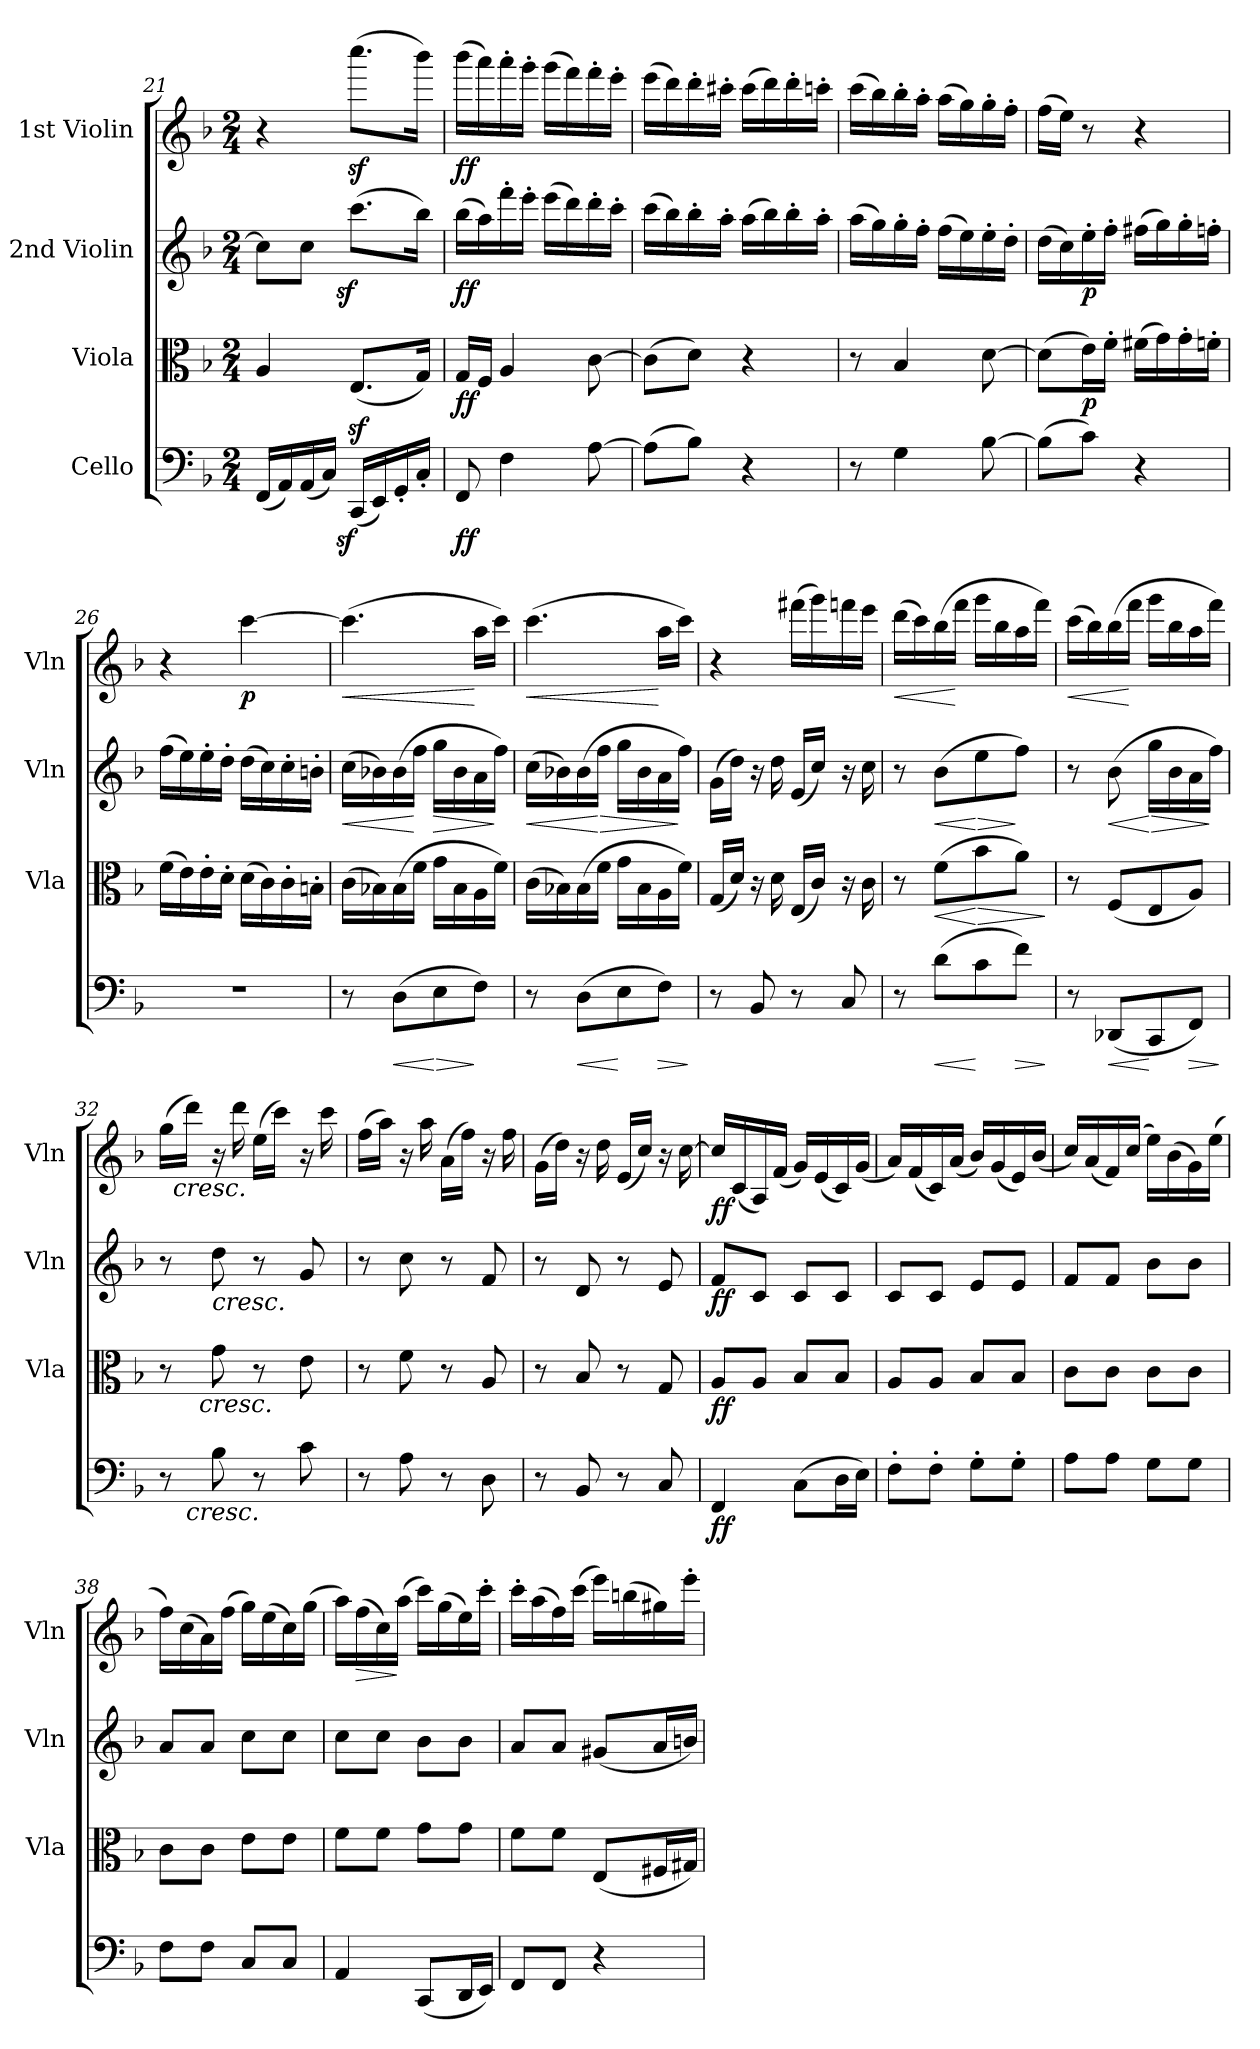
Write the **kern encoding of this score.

**kern	**dynam	**kern	**dynam	**kern	**dynam	**kern	**dynam
*part4	*part4	*part3	*part3	*part2	*part2	*part1	*part1
*staff4	*staff4	*staff3	*staff3	*staff2	*staff2	*staff1	*staff1
*I"Cello	*	*I"Viola	*	*I"2nd Violin	*	*I"1st Violin	*
*	*	*I'Vla	*	*I'Vln	*	*I'Vln	*
*clefF4	*	*clefC3	*	*clefG2	*	*clefG2	*
*k[b-]	*	*k[b-]	*	*k[b-]	*	*k[b-]	*
*F:	*	*F:	*	*F:	*	*F:	*
*M2/4	*	*M2/4	*	*M2/4	*	*M2/4	*
=21	=21	=21	=21	=21	=21	=21	=21
*^	*	*	*	*^	*	*	*
(<16FF/LL	8..ryy	.	4A/	.	8cc\L]	8..ryy	.	4r	.
16AA/)	.	.	.	.	.	.	.	.	.
(<16AA/	.	.	.	.	8cc\J	.	.	.	.
16C/JJ)	.	.	.	.	.	.	.	.	.
!	!	!LO:DY:b	!	!	!	!	!LO:DY:b	!	!
.	4ryy	sf	.	.	.	4ryy	sf	.	.
(<16CCz>/LL	.	.	(<8.E/L	.	(>8.ccc\L	.	.	(>8.ccccz<\L	.
16EE/)	.	.	.	.	.	.	.	.	.
16GG'</	.	.	.	.	.	.	.	.	.
16C'</JJ	.	.	16G/Jk)	.	16bb-\Jk)	.	.	16bbb-\Jk)	.
.	32ryy	.	.	.	.	32ryy	.	.	.
=22	=22	=22	=22	=22	=22	=22	=22	=22	=22
!	!	!LO:DY:b	!	!LO:DY:b	!	!	!LO:DY:b	!	!LO:DY:b
*v	*v	*	*	*	*v	*v	*	*	*
8FF/	ff	16G/LL	ff	(>16bb-\LL	ff	(>16bbb-\LL	ff
.	.	16F/JJ	.	16aa\)	.	16aaa\)	.
4F\	.	4A/	.	16fff'>\	.	16aaa'>\	.
.	.	.	.	16eee'>\JJ	.	16ggg'>\JJ	.
.	.	.	.	(>16eee\LL	.	(>16ggg\LL	.
.	.	.	.	16ddd\)	.	16fff\)	.
[8A\	.	[8c\	.	16ddd'>\	.	16fff'>\	.
.	.	.	.	16ccc'>\JJ	.	16eee'>\JJ	.
=23	=23	=23	=23	=23	=23	=23	=23
(>8A\L]	.	(>8c\L]	.	(>16ccc\LL	.	(>16eee\LL	.
.	.	.	.	16bb-\)	.	16ddd\)	.
8B-\J)	.	8d\J)	.	16bb-'>\	.	16ddd'>\	.
.	.	.	.	16aa'>\JJ	.	16ccc#X'>\JJ	.
4r	.	4r	.	(>16aa\LL	.	(>16ccc#\LL	.
.	.	.	.	16bb-\)	.	16ddd\)	.
.	.	.	.	16bb-'>\	.	16ddd'>\	.
.	.	.	.	16aa'>\JJ	.	16cccn'>\JJ	.
=24	=24	=24	=24	=24	=24	=24	=24
8r	.	8r	.	(>16aa\LL	.	(>16ccc\LL	.
.	.	.	.	16gg\)	.	16bb-\)	.
4G\	.	4B-/	.	16gg'>\	.	16bb-'>\	.
.	.	.	.	16ff'>\JJ	.	16aa'>\JJ	.
.	.	.	.	(>16ff\LL	.	(>16aa\LL	.
.	.	.	.	16ee\)	.	16gg\)	.
[8B-\	.	[8d\	.	16ee'>\	.	16gg'>\	.
.	.	.	.	16dd'>\JJ	.	16ff'>\JJ	.
=25	=25	=25	=25	=25	=25	=25	=25
(>8B-\L]	.	(>8d\L]	.	(>16dd\LL	.	(>16ff\LL	.
.	.	.	.	16cc\)	.	16ee\JJ)	.
!	!	!	!LO:DY:b	!	!LO:DY:b	!	!
8c\J)	.	16e\L)	p	16ee'>\	p	8r	.
.	.	16f'>\JJ	.	16ff'>\JJ	.	.	.
4r	.	(>16f#X\LL	.	(>16ff#X\LL	.	4r	.
.	.	16g\)	.	16gg\)	.	.	.
.	.	16g'>\	.	16gg'>\	.	.	.
.	.	16fn'>\JJ	.	16ffn'>\JJ	.	.	.
=26	=26	=26	=26	=26	=26	=26	=26
2r	.	(>16f\LL	.	(>16ff\LL	.	4r	.
.	.	16e\)	.	16ee\)	.	.	.
.	.	16e'>\	.	16ee'>\	.	.	.
.	.	16d'>\JJ	.	16dd'>\JJ	.	.	.
!	!	!	!	!	!	!	!LO:DY:b
.	.	(>16d\LL	.	(>16dd\LL	.	[4ccc\	p
.	.	16c\)	.	16cc\)	.	.	.
.	.	16c'>\	.	16cc'>\	.	.	.
.	.	16Bn'>\JJ	.	16bn'>\JJ	.	.	.
!!LO:LB:g=z
=27	=27	=27	=27	=27	=27	=27	=27
!	!	!	!	!	!LO:HP:b	!	!LO:HP:b
8r	.	(>16c\LL	.	(>16cc\LL	<	(>4.ccc\]	<
.	.	16B-X\)	.	16b-X\)	.	.	.
!	!LO:HP:b	!	!	!	!	!	!
(>8D\L	<	(>16B-\	.	(>16b-\	.	.	.
.	.	16f\JJ	.	16ff\JJ	[	.	.
!	!LO:HP:n=1:b	!	!	!	!LO:HP:b	!	!
8E\	[ >	16g\LL	.	16gg\LL	>	.	.
.	.	16B-\	.	16b-\	.	.	.
8F\J)	]	16A\	.	16a\	.	16aa\LL	[
.	.	16f\JJ)	.	16ff\JJ)	]	16ccc\JJ)	.
=28	=28	=28	=28	=28	=28	=28	=28
!	!	!	!	!	!LO:HP:b	!	!LO:HP:b
8r	.	(>16c\LL	.	(>16cc\LL	<	(>4.ccc\	<
.	.	16B-X\)	.	16b-X\)	.	.	.
!	!LO:HP:b	!	!	!	!	!	!
(>8D\L	<	(>16B-\	.	(>16b-\	.	.	.
!	!	!	!	!	!LO:HP:n=1:b	!	!
.	.	16f\JJ	.	16ff\JJ	[ >	.	.
8E\	[	16g\LL	.	16gg\LL	.	.	.
.	.	16B-\	.	16b-\	.	.	.
!	!LO:HP:b	!	!	!	!	!	!
8F\J)	>	16A\	.	16a\	.	16aa\LL	[
.	.	16f\JJ)	.	16ff\JJ)	]	16ccc\JJ)	.
.	]	.	.	.	.	.	.
=29	=29	=29	=29	=29	=29	=29	=29
8r	.	(<16G/LL	.	(>16g\LL	.	4r	.
.	.	16d/JJ)	.	16dd\JJ)	.	.	.
8BB-/	.	16r	.	16r	.	.	.
.	.	16d\	.	16dd\	.	.	.
8r	.	(<16E/LL	.	(<16e/LL	.	(>16fff#X\LL	.
.	.	16c/JJ)	.	16cc/JJ)	.	16ggg\)	.
8C/	.	16r	.	16r	.	16fffn\	.
.	.	16c\	.	16cc\	.	16eee\JJ	.
=30	=30	=30	=30	=30	=30	=30	=30
!	!	!	!	!	!	!	!LO:HP:b
8r	.	8r	.	8r	.	(>16ddd\LL	<
.	.	.	.	.	.	16ccc\)	.
!	!LO:HP:b	!	!LO:HP:b	!	!LO:HP:b	!	!
(>8d\L	<	(>8f\L	<	(>8b-\L	<	(>16bb-\	.
.	.	.	.	.	.	16fff\JJ	[
!	!	!	!LO:HP:n=1:b	!	!LO:HP:n=1:b	!	!
8c\	[	8b-\	[ >	8ee\	[ >	16ggg\LL	.
.	.	.	.	.	.	16bb-\	.
!	!LO:HP:b	!	!	!	!	!	!
8f\J)	>	8a\J)	.	8ff\J)	]	16aa\	.
.	.	.	.	.	.	16fff\JJ)	.
.	]	.	]	.	.	.	.
=31	=31	=31	=31	=31	=31	=31	=31
!	!	!	!	!	!	!	!LO:HP:b
8r	.	8r	.	8r	.	(>16ccc\LL	<
.	.	.	.	.	.	16bb-\)	.
!	!LO:HP:b	!	!	!	!LO:HP:b	!	!
(<8DD-X/L	<	(<8F/L	.	(>8b-\	<	(>16bb-\	.
.	.	.	.	.	.	16fff\JJ	[
!	!	!	!	!	!LO:HP:n=1:b	!	!
8CC/	[	8E/	.	16gg\LL	[ >	16ggg\LL	.
.	.	.	.	16b-\	.	16bb-\	.
!	!LO:HP:b	!	!	!	!	!	!
8FF/J)	>	8A/J)	.	16a\	.	16aa\	.
.	.	.	.	16ff\JJ)	]	16fff\JJ)	.
.	]	.	.	.	.	.	.
=32	=32	=32	=32	=32	=32	=32	=32
*^	*	*^	*	*	*	*^	*
8r	16ryy	.	8r	16.ryy	.	8r	.	(>16gg\LL	32ryy	.
!	!	!	!	!	!	!	!	!	!LO:TX:b:i:t=cresc.	!
.	.	.	.	.	.	.	.	.	4...ryy	.
!	!LO:TX:b:i:t=cresc.	!	!	!	!	!	!	!	!	!
.	4..ryy	.	.	.	.	.	.	16ddd\JJ)	.	.
!	!	!	!	!LO:TX:b:i:t=cresc.	!	!	!	!	!	!
.	.	.	.	4ryy	.	.	.	.	.	.
!	!	!	!	!	!	!LO:TX:b:i:t=cresc.	!	!	!	!
8B-\	.	.	8g\	.	.	8dd\	.	16r	.	.
.	.	.	.	.	.	.	.	16ddd\	.	.
8r	.	.	8r	.	.	8r	.	(>16ee\LL	.	.
.	.	.	.	.	.	.	.	16ccc\JJ)	.	.
.	.	.	.	8ryy	.	.	.	.	.	.
8c\	.	.	8e\	.	.	8g/	.	16r	.	.
.	.	.	.	.	.	.	.	16ccc\	.	.
.	.	.	.	32ryy	.	.	.	.	.	.
*v	*v	*	*	*	*	*	*	*v	*v	*
*	*	*v	*v	*	*	*	*	*
=33	=33	=33	=33	=33	=33	=33	=33
8r	.	8r	.	8r	.	(>16ff\LL	.
.	.	.	.	.	.	16aa\JJ)	.
8A\	.	8f\	.	8cc\	.	16r	.
.	.	.	.	.	.	16aa\	.
8r	.	8r	.	8r	.	(>16a\LL	.
.	.	.	.	.	.	16ff\JJ)	.
8D\	.	8A/	.	8f/	.	16r	.
.	.	.	.	.	.	16ff\	.
!!LO:PB:g=z
=34	=34	=34	=34	=34	=34	=34	=34
8r	.	8r	.	8r	.	(>16g\LL	.
.	.	.	.	.	.	16dd\JJ)	.
8BB-/	.	8B-/	.	8d/	.	16r	.
.	.	.	.	.	.	16dd\	.
8r	.	8r	.	8r	.	(<16e/LL	.
.	.	.	.	.	.	16cc/JJ)	.
8C/	.	8G/	.	8e/	.	16r	.
.	.	.	.	.	.	[16cc\	.
=35	=35	=35	=35	=35	=35	=35	=35
!	!LO:DY:b	!	!LO:DY:b	!	!LO:DY:b	!	!LO:DY:b
4FF/	ff	8A/L	ff	8f/L	ff	16cc/LL]	ff
.	.	.	.	.	.	(<16c/	.
.	.	8A/J	.	8c/J	.	16A/)	.
.	.	.	.	.	.	(<16f/JJ	.
(>8C\L	.	8B-/L	.	8c/L	.	16g/LL)	.
.	.	.	.	.	.	(<16e/	.
16D\L	.	8B-/J	.	8c/J	.	16c/)	.
16E\JJ)	.	.	.	.	.	(<16g/JJ	.
=36	=36	=36	=36	=36	=36	=36	=36
8F'>\L	.	8A/L	.	8c/L	.	16a/LL)	.
.	.	.	.	.	.	(<16f/	.
8F'>\J	.	8A/J	.	8c/J	.	16c/)	.
.	.	.	.	.	.	(<16a/JJ	.
8G'>\L	.	8B-/L	.	8e/L	.	16b-/LL)	.
.	.	.	.	.	.	(<16g/	.
8G'>\J	.	8B-/J	.	8e/J	.	16e/)	.
.	.	.	.	.	.	(<16b-/JJ	.
=37	=37	=37	=37	=37	=37	=37	=37
8A\L	.	8c\L	.	8f/L	.	16cc/LL)	.
.	.	.	.	.	.	(<16a/	.
8A\J	.	8c\J	.	8f/J	.	16f/)	.
.	.	.	.	.	.	(16cc/JJ	.
8G\L	.	8c\L	.	8b-\L	.	16ee\LL)	.
.	.	.	.	.	.	(>16b-\	.
8G\J	.	8c\J	.	8b-\J	.	16g\)	.
.	.	.	.	.	.	(>16ee\JJ	.
=38	=38	=38	=38	=38	=38	=38	=38
8F\L	.	8c\L	.	8a/L	.	16ff\LL)	.
.	.	.	.	.	.	(>16cc\	.
8F\J	.	8c\J	.	8a/J	.	16a\)	.
.	.	.	.	.	.	(>16ff\JJ	.
8C/L	.	8e\L	.	8cc\L	.	16gg\LL)	.
.	.	.	.	.	.	(>16ee\	.
8C/J	.	8e\J	.	8cc\J	.	16cc\)	.
.	.	.	.	.	.	(>16gg\JJ	.
=39	=39	=39	=39	=39	=39	=39	=39
4AA/	.	8f\L	.	8cc\L	.	16aa\LL)	.
!	!	!	!	!	!	!	!LO:HP:b
.	.	.	.	.	.	(>16ff\	>
.	.	8f\J	.	8cc\J	.	16cc\)	.
.	.	.	.	.	.	(>16aa\JJ	]
(<8CC/L	.	8g\L	.	8b-\L	.	16ccc\LL)	.
.	.	.	.	.	.	(>16gg\	.
16DD/L	.	8g\J	.	8b-\J	.	16ee\)	.
16EE/JJ)	.	.	.	.	.	16ccc'>\JJ	.
=40	=40	=40	=40	=40	=40	=40	=40
8FF/L	.	8f\L	.	8a/L	.	16ccc'>\LL	.
.	.	.	.	.	.	(>16aa\	.
8FF/J	.	8f\J	.	8a/J	.	16ff\)	.
.	.	.	.	.	.	(>16ccc\JJ	.
4r	.	(<8E/L	.	(<8g#X/L	.	16eee\LL)	.
.	.	.	.	.	.	(>16bbn\	.
.	.	16F#X/L	.	16a/L	.	16gg#X\)	.
.	.	16G#X/JJ)	.	16bn/JJ)	.	16eee'>\JJ	.
=	=	=	=	=	=	=	=
*-	*-	*-	*-	*-	*-	*-	*-
